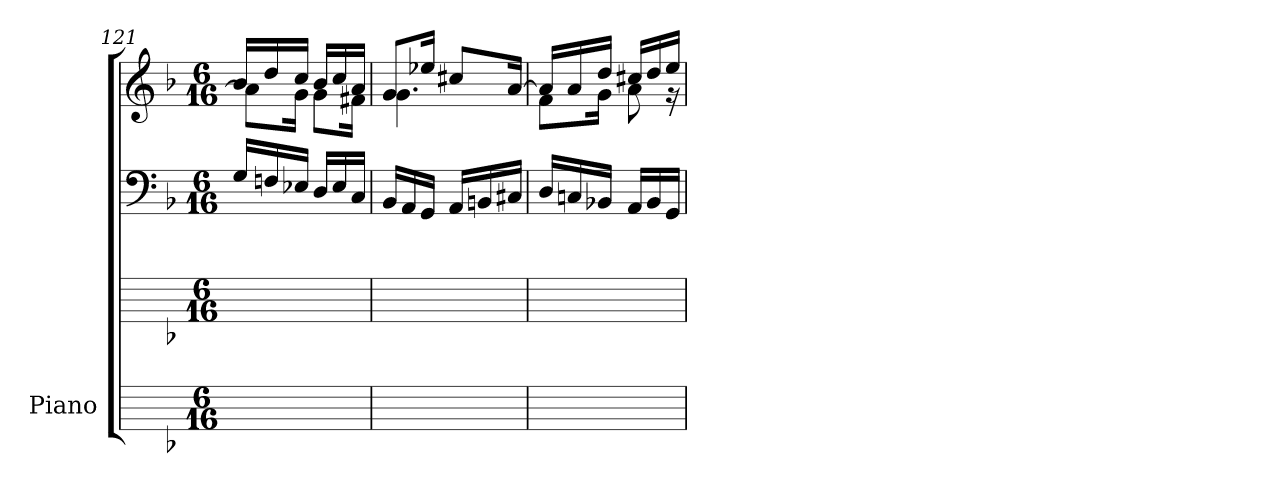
**kern	**kern	**kern	**kern
*part1	*part1	*part1	*part1
*staff4	*staff3	*staff2	*staff1
*I"Piano	*	*	*
*I'Pno	*	*	*
*	*	*clefF4	*clefG2
*k[b-]	*k[b-]	*k[b-]	*k[b-]
*F:	*F:	*F:	*F:
*M6/16	*M6/16	*M6/16	*M6/16
=121	=121	=121	=121
*	*	*^	*^
4.ryy	4.ryy	16GLL	4.ryy	16b-LL	8a\L]
.	.	16Fn	.	16dd	.
.	.	16E-XJJ	.	16ccJJ	16g\J
.	.	16DLL	.	16b-LL	8gL
.	.	16E-	.	16cc	.
.	.	16CJJ	.	16aJJ	16f#XJ
=122	=122	=122	=122	=122	=122
4.ryy	4.ryy	16BB-LL	4.ryy	8gL	4.g\
.	.	16AA	.	.	.
.	.	16GGJJ	.	16ee-XJ	.
.	.	16AALL	.	8cc#X/L	.
.	.	16BBn	.	.	.
.	.	16C#XJJ	.	[16a/J	.
=123	=123	=123	=123	=123	=123
4.ryy	4.ryy	16DLL	4.ryy	16a/LL]	8f\L
.	.	16Cn	.	16a/	.
.	.	16BB-XJJ	.	16dd/JJ	16g\J
.	.	16AALL	.	16cc#XLL	8a\
.	.	16BB-	.	16dd	.
.	.	16GGJJ	.	16eeJJ	16r
*	*	*v	*v	*	*
*	*	*	*v	*v
=	=	=	=
*-	*-	*-	*-
